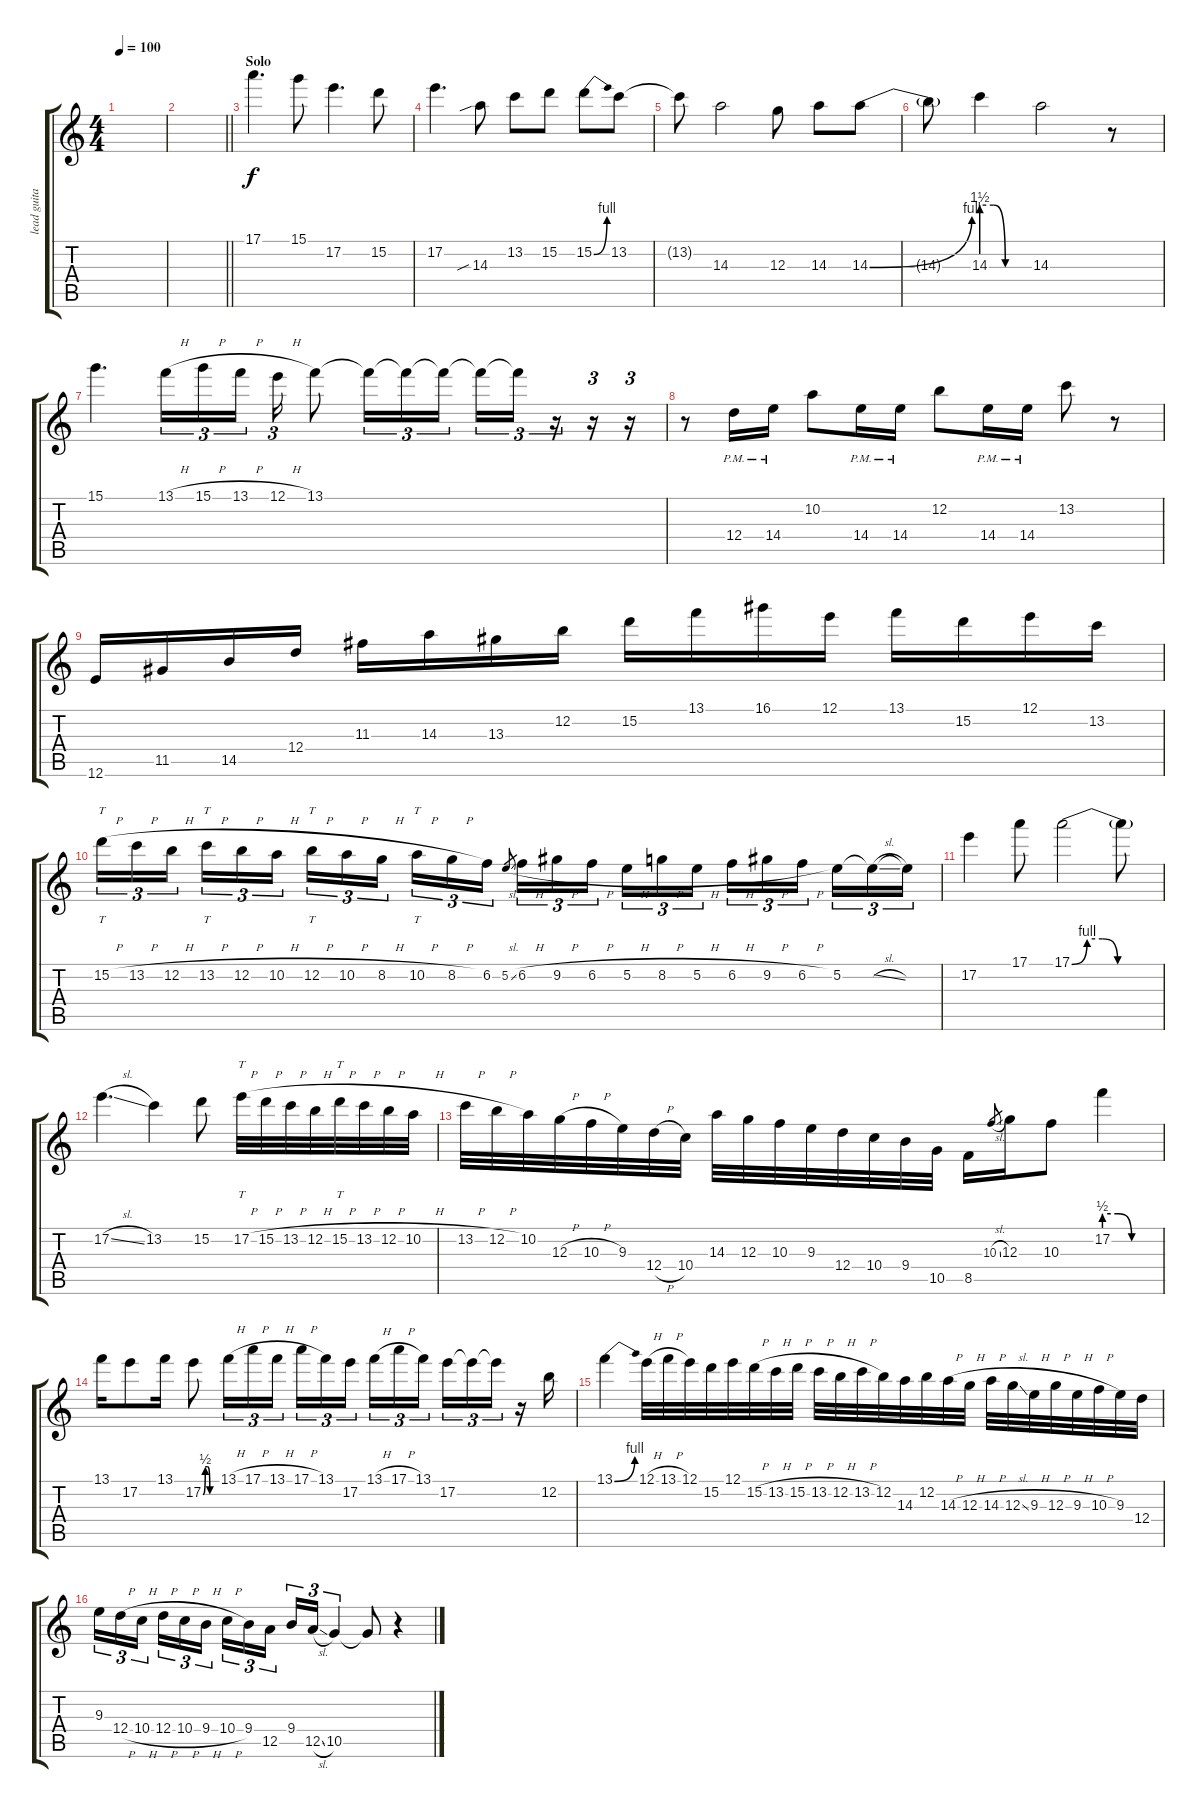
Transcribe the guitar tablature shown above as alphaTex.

\track ("lead guitar" "lead guita") {instrument overdrivenguitar}
\staff {score tabs}
\tuning (E4 B3 G3 D3 A2 E2) {hide}
\ts (4 4)
\tempo 100
\clef g2
\ks c
|
\barLineRight lightlight
|
\section ("" "Solo")
17.1.4{d} 15.1.8 17.2.4{d} 15.2.8 |
17.2.4{d} 14.3{sib}.8 13.2.8 15.2.8 15.2{be (bend 0 0 60 4)}.8 13.2.8 |
13.2{t}.8 14.3.2 12.3.8 14.3.8 14.3{be (bend 0 0 60 4)}.8 |
14.3{t}.8 14.3{be (custom 0 6 15 6 30 0 60 0)}.4 14.3.2 r.8 |
15.1.4{d} 13.1{h}.16{tu (3 2)} 15.1{h}.16{tu (3 2)} 13.1{h}.16{tu (3 2)} 12.1{h}.16{tu (3 2)} 13.1.8 13.1{t}.16{tu (3 2)} 13.1{t}.16{tu (3 2)} 13.1{t}.16{tu (3 2) beam splitsecondary} 13.1{t}.16{tu (3 2)} 13.1{t}.16{tu (3 2)} r.16{tu (3 2)} r.16{tu (3 2)} r.16{tu (3 2)} |
r.8 12.4{pm}.16 14.4{pm}.16 10.2.8 14.4{pm}.16 14.4{pm}.16 12.2.8 14.4{pm}.16 14.4{pm}.16 13.2.8 r.8 |
12.6.16 11.5.16 14.5.16 12.4.16 11.3.16 14.3.16 13.3.16 12.2.16 15.2.16 13.1.16 16.1.16 12.1.16 13.1.16 15.2.16 12.1.16 13.2.16 |
15.2{h}.16{tt tu (3 2)} 13.2{h}.16{tu (3 2)} 12.2{h}.16{tu (3 2) beam splitsecondary} 13.2{h}.16{tt tu (3 2)} 12.2{h}.16{tu (3 2)} 10.2{h}.16{tu (3 2)} 12.2{h}.16{tt tu (3 2)} 10.2{h}.16{tu (3 2)} 8.2{h}.16{tu (3 2) beam splitsecondary} 10.2{h}.16{tt tu (3 2)} 8.2{h}.16{tu (3 2)} 6.2.16{tu (3 2)} 5.2{sl}.8{gr} 6.2{h}.16{tu (3 2)} 9.2{h}.16{tu (3 2)} 6.2{h}.16{tu (3 2) beam splitsecondary} 5.2{h}.16{tu (3 2)} 8.2{h}.16{tu (3 2)} 5.2{h}.16{tu (3 2)} 6.2{h}.16{tu (3 2)} 9.2{h}.16{tu (3 2)} 6.2{h}.16{tu (3 2) beam splitsecondary} 5.2.16{tu (3 2)} 5.2{sl t}.16{tu (3 2)} 5.2{t}.16{tu (3 2)} |
17.2.4 17.1.8 17.1{be (custom 0 0 10 4 20 4 30 0 60 0)}.2 17.1{t}.8 |
17.2{sl}.4{d} 13.2.4 15.2.8 17.2{h}.32{tt} 15.2{h}.32 13.2{h}.32 12.2{h}.32 15.2{h}.32{tt} 13.2{h}.32 12.2{h}.32 10.2{h}.32 |
13.2{h}.32 12.2{h}.32 10.2.32 12.3{h}.32 10.3{h}.32 9.3.32 12.4{h}.32 10.4.32 14.3.32 12.3.32 10.3.32 9.3.32 12.4.32 10.4.32 9.4.32 10.5.32 8.5.16 10.3{sl}.8{gr} 12.3.16 10.3.8 17.2{be (custom 0 2 15 2 30 0 60 0)}.4 |
13.1.16 17.2.8 13.1.16 17.2{be (custom 0 0 10 2 20 2 30 0 60 0)}.8 13.1{h}.16{tu (3 2)} 17.1{h}.16{tu (3 2)} 13.1{h}.16{tu (3 2)} 17.1{h}.16{tu (3 2)} 13.1.16{tu (3 2)} 17.2.16{tu (3 2) beam splitsecondary} 13.1{h}.16{tu (3 2)} 17.1{h}.16{tu (3 2)} 13.1.16{tu (3 2)} 17.2.16{tu (3 2)} 17.2{t}.16{tu (3 2)} 17.2{t}.16{tu (3 2)} r.16 12.2.16 |
13.1{be (bend 0 0 60 4)}.4 12.1{h}.32 13.1{h}.32 12.1.32 15.2.32 12.1.32 15.2{h}.32 13.2{h}.32 15.2{h}.32 13.2{h}.32 12.2{h}.32 13.2{h}.32 12.2.32 14.3.32 12.2.32 14.3{h}.32 12.3{h}.32 14.3{h}.32 12.3{sl}.32 9.3{h}.32 12.3{h}.32 9.3{h}.32 10.3{h}.32 9.3.32 12.4.32 |
9.3.16{tu (3 2)} 12.4{h}.16{tu (3 2)} 10.4{h}.16{tu (3 2) beam splitsecondary} 12.4{h}.16{tu (3 2)} 10.4{h}.16{tu (3 2)} 9.4{h}.16{tu (3 2)} 10.4{h}.16{tu (3 2)} 9.4.16{tu (3 2)} 12.5.16{tu (3 2) beam splitsecondary} 9.4.16{tu (3 2)} 12.5{sl}.16{tu (3 2)} 10.5.4{tu (3 2)} 10.5{t}.8 r.4
